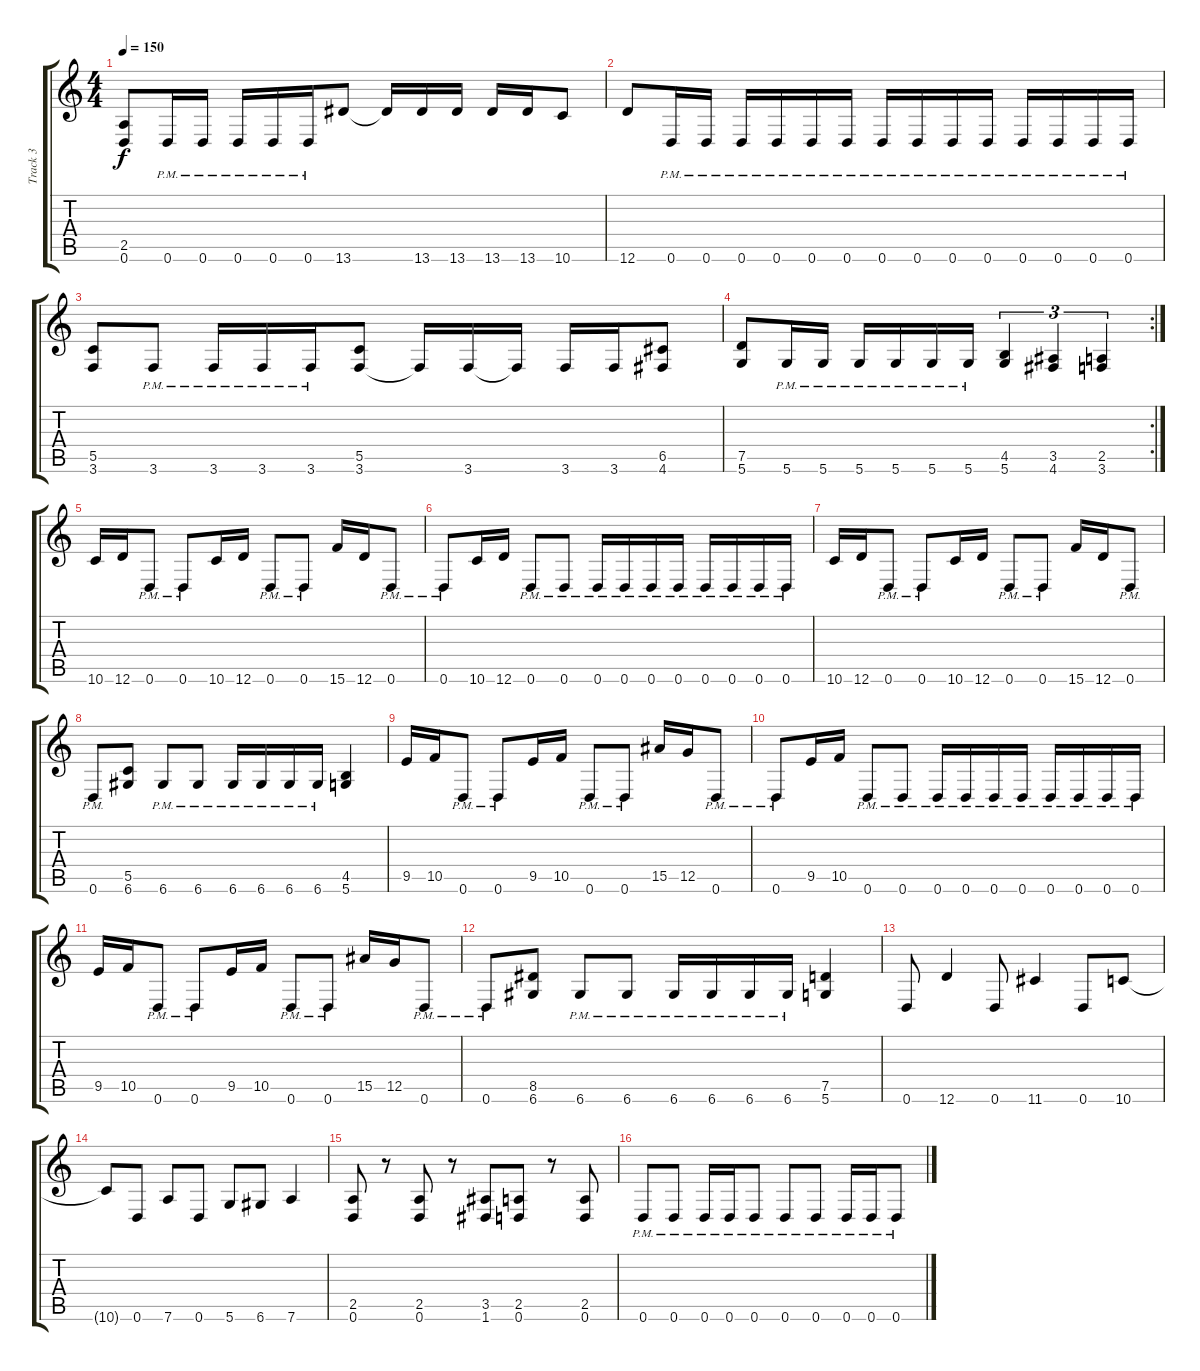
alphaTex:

\track ("Track 3" "Track 3") {instrument overdrivenguitar}
\staff {score tabs}
\tuning (D4 A3 F3 C3 G2 D2) {hide}
\ts (4 4)
\tempo 150
\clef g2
\ks c
(2.5 0.6).8{dy f} 0.6{pm}.16 0.6{pm}.16 0.6{pm}.16 0.6{pm}.16 0.6{pm}.16 13.6.8 13.6{t}.16 13.6.16 13.6.16 13.6.16 13.6.16 10.6.8 |
12.6.8 0.6{pm}.16 0.6{pm}.16 0.6{pm}.16 0.6{pm}.16 0.6{pm}.16 0.6{pm}.16 0.6{pm}.16 0.6{pm}.16 0.6{pm}.16 0.6{pm}.16 0.6{pm}.16 0.6{pm}.16 0.6{pm}.16 0.6{pm}.16 |
(5.5 3.6).8 3.6{pm}.8 3.6{pm}.16 3.6{pm}.16 3.6{pm}.16 (5.5 3.6).8 3.6{t}.16 3.6.16 3.6{t}.16 3.6.16 3.6.16 (6.5 4.6).8 |
\rc 2
(7.5 5.6).8 5.6{pm}.16 5.6{pm}.16 5.6{pm}.16 5.6{pm}.16 5.6{pm}.16 5.6{pm}.16 (4.5 5.6).4{tu (3 2)} (3.5 4.6).4{tu (3 2)} (2.5 3.6).4{tu (3 2)} |
10.6.16 12.6.16 0.6{pm}.8 0.6{pm}.8 10.6.16 12.6.16 0.6{pm}.8 0.6{pm}.8 15.6.16 12.6.16 0.6{pm}.8 |
0.6{pm}.8 10.6.16 12.6.16 0.6{pm}.8 0.6{pm}.8 0.6{pm}.16 0.6{pm}.16 0.6{pm}.16 0.6{pm}.16 0.6{pm}.16 0.6{pm}.16 0.6{pm}.16 0.6{pm}.16 |
10.6.16 12.6.16 0.6{pm}.8 0.6{pm}.8 10.6.16 12.6.16 0.6{pm}.8 0.6{pm}.8 15.6.16 12.6.16 0.6{pm}.8 |
0.6{pm}.8 (5.5 6.6).8 6.6{pm}.8 6.6{pm}.8 6.6{pm}.16 6.6{pm}.16 6.6{pm}.16 6.6{pm}.16 (4.5 5.6).4 |
9.5.16 10.5.16 0.6{pm}.8 0.6{pm}.8 9.5.16 10.5.16 0.6{pm}.8 0.6{pm}.8 15.5.16 12.5.16 0.6{pm}.8 |
0.6{pm}.8 9.5.16 10.5.16 0.6{pm}.8 0.6{pm}.8 0.6{pm}.16 0.6{pm}.16 0.6{pm}.16 0.6{pm}.16 0.6{pm}.16 0.6{pm}.16 0.6{pm}.16 0.6{pm}.16 |
9.5.16 10.5.16 0.6{pm}.8 0.6{pm}.8 9.5.16 10.5.16 0.6{pm}.8 0.6{pm}.8 15.5.16 12.5.16 0.6{pm}.8 |
0.6{pm}.8 (8.5 6.6).8 6.6{pm}.8 6.6{pm}.8 6.6{pm}.16 6.6{pm}.16 6.6{pm}.16 6.6{pm}.16 (7.5 5.6).4 |
0.6.8 12.6.4 0.6.8 11.6.4 0.6.8 10.6.8 |
10.6{t}.8 0.6.8 7.6.8 0.6.8 5.6.8 6.6.8 7.6.4 |
(2.5 0.6).8 r.8 (2.5 0.6).8 r.8 (3.5 1.6).8 (2.5 0.6).8 r.8 (2.5 0.6).8 |
0.6{pm}.8 0.6{pm}.8 0.6{pm}.16 0.6{pm}.16 0.6{pm}.8 0.6{pm}.8 0.6{pm}.8 0.6{pm}.16 0.6{pm}.16 0.6{pm}.8
